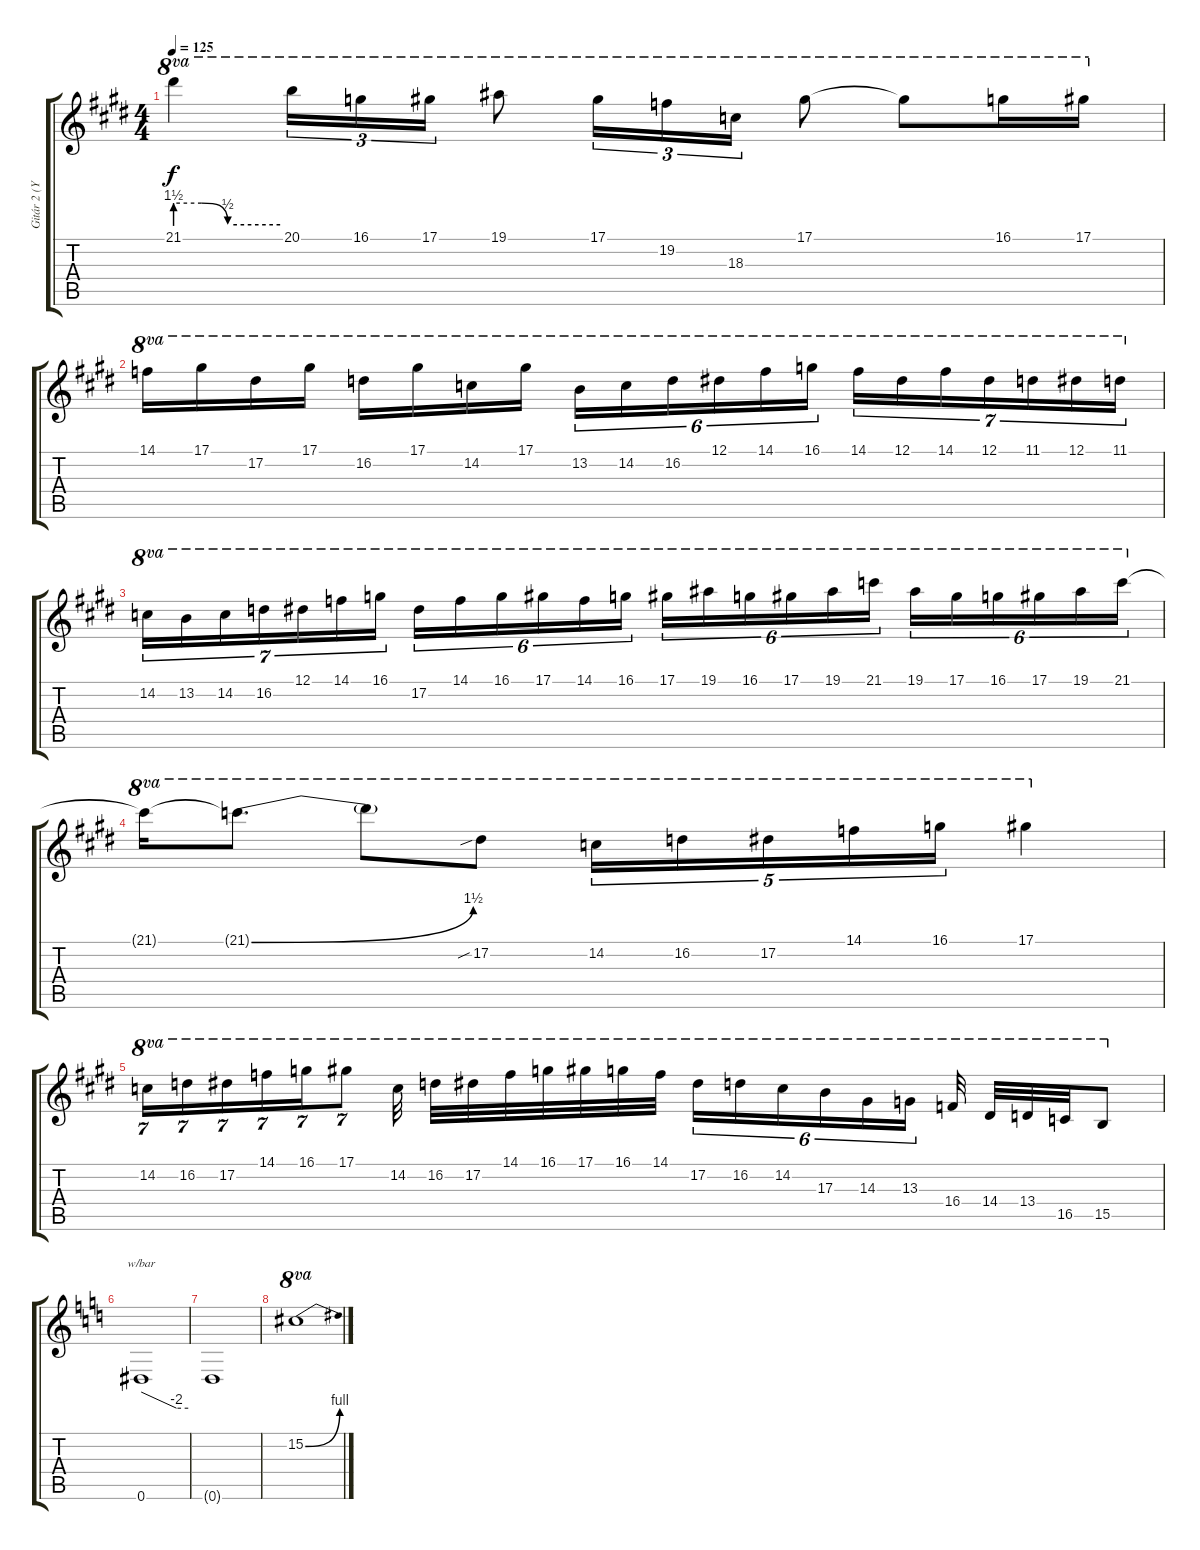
\track ("Gitár 2 (Yngwie Mamsteen)" "Gitár 2 (Y") {instrument distortionguitar}
\staff {score tabs}
\tuning (Eb4 Bb3 Gb3 Db3 Ab2 Eb2) {hide}
\ts (4 4)
\tempo 125
\clef g2
\ks e
21.1{be (custom 0 6 15 6 30 2 60 2) t}.4{ot 8va dy f} 20.1.16{tu (3 2) ot 8va} 16.1.16{tu (3 2) ot 8va} 17.1.16{tu (3 2) ot 8va} 19.1.8{ot 8va} 17.1.16{tu (3 2) ot 8va} 19.2.16{tu (3 2) ot 8va} 18.3.16{tu (3 2) ot 8va} 17.1.8{ot 8va} 17.1{t}.8{ot 8va} 16.1.16{ot 8va} 17.1.16{ot 8va} |
14.1.16{ot 8va} 17.1.16{ot 8va} 17.2.16{ot 8va} 17.1.16{ot 8va} 16.2.16{ot 8va} 17.1.16{ot 8va} 14.2.16{ot 8va} 17.1.16{ot 8va} 13.2.16{tu (6 4) ot 8va} 14.2.16{tu (6 4) ot 8va} 16.2.16{tu (6 4) ot 8va} 12.1.16{tu (6 4) ot 8va} 14.1.16{tu (6 4) ot 8va} 16.1.16{tu (6 4) ot 8va} 14.1.16{tu (7 4) ot 8va} 12.1.16{tu (7 4) ot 8va} 14.1.16{tu (7 4) ot 8va} 12.1.16{tu (7 4) ot 8va} 11.1.16{tu (7 4) ot 8va} 12.1.16{tu (7 4) ot 8va} 11.1.16{tu (7 4) ot 8va} |
14.2.16{tu (7 4) ot 8va} 13.2.16{tu (7 4) ot 8va} 14.2.16{tu (7 4) ot 8va} 16.2.16{tu (7 4) ot 8va} 12.1.16{tu (7 4) ot 8va} 14.1.16{tu (7 4) ot 8va} 16.1.16{tu (7 4) ot 8va} 17.2.16{tu (6 4) ot 8va} 14.1.16{tu (6 4) ot 8va} 16.1.16{tu (6 4) ot 8va} 17.1.16{tu (6 4) ot 8va} 14.1.16{tu (6 4) ot 8va} 16.1.16{tu (6 4) ot 8va} 17.1.16{tu (6 4) ot 8va} 19.1.16{tu (6 4) ot 8va} 16.1.16{tu (6 4) ot 8va} 17.1.16{tu (6 4) ot 8va} 19.1.16{tu (6 4) ot 8va} 21.1.16{tu (6 4) ot 8va} 19.1.16{tu (6 4) ot 8va} 17.1.16{tu (6 4) ot 8va} 16.1.16{tu (6 4) ot 8va} 17.1.16{tu (6 4) ot 8va} 19.1.16{tu (6 4) ot 8va} 21.1.16{tu (6 4) ot 8va} |
21.1{t}.16{ot 8va} 21.1{be (bend 0 0 60 6) t}.8{d ot 8va} 21.1{t}.8{ot 8va} 17.2{sib}.8{ot 8va} 14.2.16{tu (5 4) ot 8va} 16.2.16{tu (5 4) ot 8va} 17.2.16{tu (5 4) ot 8va} 14.1.16{tu (5 4) ot 8va} 16.1.16{tu (5 4) ot 8va} 17.1.4{ot 8va} |
14.2.16{tu (7 4) ot 8va} 16.2.16{tu (7 4) ot 8va} 17.2.16{tu (7 4) ot 8va} 14.1.16{tu (7 4) ot 8va} 16.1.16{tu (7 4) ot 8va} 17.1.8{tu (7 4) ot 8va} 14.2.32{ot 8va} 16.2.32{ot 8va} 17.2.32{ot 8va} 14.1.32{ot 8va} 16.1.32{ot 8va} 17.1.32{ot 8va} 16.1.32{ot 8va} 14.1.32{ot 8va} 17.2.16{tu (6 4) ot 8va} 16.2.16{tu (6 4) ot 8va} 14.2.16{tu (6 4) ot 8va} 17.3.16{tu (6 4) ot 8va} 14.3.16{tu (6 4) ot 8va} 13.3.16{tu (6 4) ot 8va} 16.4.32{ot 8va} 14.4.32{ot 8va} 13.4.32{ot 8va} 16.5.32{ot 8va} 15.5.8{ot 8va} |
\ks c
0.6.1{tbe (custom default 0 0 45 -8 60 -8)} |
0.6{t}.1 |
15.2{be (bend 0 0 60 4)}.1{ot 8va}
